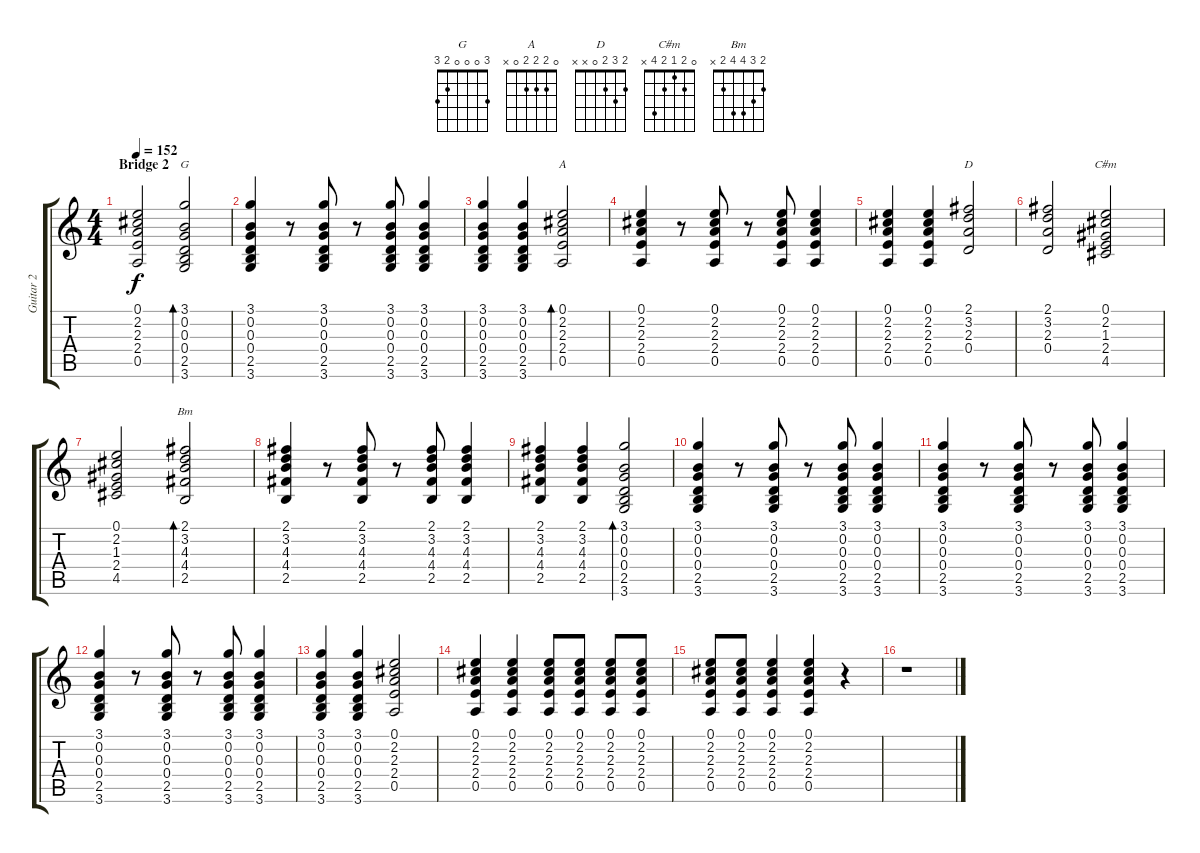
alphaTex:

\track ("Guitar 2" "Guitar 2") {instrument electricguitarclean}
\staff {score tabs}
\tuning (E4 B3 G3 D3 A2 E2) {hide}
\chord ("G" 3 0 0 0 2 3)
\chord ("A" 0 2 2 2 0 x)
\chord ("D" 2 3 2 0 x x)
\chord ("C#m" 0 2 1 2 4 x)
\chord ("Bm" 2 3 4 4 2 x)
\ts (4 4)
\section ("" "Bridge 2")
\tempo 152
\clef g2
\ks c
(0.1{t} 2.2{t} 2.3{t} 2.4{t} 0.5{t}).2{dy f} (3.1 0.2 0.3 0.4 2.5 3.6).2{bd 240 ch "G"} |
(3.1 0.2 0.3 0.4 2.5 3.6).4 r.8 (3.1 0.2 0.3 0.4 2.5 3.6).8 r.8 (3.1 0.2 0.3 0.4 2.5 3.6).8 (3.1 0.2 0.3 0.4 2.5 3.6).4 |
(3.1 0.2 0.3 0.4 2.5 3.6).4 (3.1 0.2 0.3 0.4 2.5 3.6).4 (0.1 2.2 2.3 2.4 0.5).2{bd 240 ch "A"} |
(0.1 2.2 2.3 2.4 0.5).4 r.8 (0.1 2.2 2.3 2.4 0.5).8 r.8 (0.1 2.2 2.3 2.4 0.5).8 (0.1 2.2 2.3 2.4 0.5).4 |
(0.1 2.2 2.3 2.4 0.5).4 (0.1 2.2 2.3 2.4 0.5).4 (2.1 3.2 2.3 0.4).2{ch "D"} |
(2.1 3.2 2.3 0.4).2 (0.1 2.2 1.3 2.4 4.5).2{ch "C#m"} |
(0.1 2.2 1.3 2.4 4.5).2 (2.1 3.2 4.3 4.4 2.5).2{bd 240 ch "Bm"} |
(2.1 3.2 4.3 4.4 2.5).4 r.8 (2.1 3.2 4.3 4.4 2.5).8 r.8 (2.1 3.2 4.3 4.4 2.5).8 (2.1 3.2 4.3 4.4 2.5).4 |
(2.1 3.2 4.3 4.4 2.5).4 (2.1 3.2 4.3 4.4 2.5).4 (3.1 0.2 0.3 0.4 2.5 3.6).2{bd 240} |
(3.1 0.2 0.3 0.4 2.5 3.6).4 r.8 (3.1 0.2 0.3 0.4 2.5 3.6).8 r.8 (3.1 0.2 0.3 0.4 2.5 3.6).8 (3.1 0.2 0.3 0.4 2.5 3.6).4 |
(3.1 0.2 0.3 0.4 2.5 3.6).4 r.8 (3.1 0.2 0.3 0.4 2.5 3.6).8 r.8 (3.1 0.2 0.3 0.4 2.5 3.6).8 (3.1 0.2 0.3 0.4 2.5 3.6).4 |
(3.1 0.2 0.3 0.4 2.5 3.6).4 r.8 (3.1 0.2 0.3 0.4 2.5 3.6).8 r.8 (3.1 0.2 0.3 0.4 2.5 3.6).8 (3.1 0.2 0.3 0.4 2.5 3.6).4 |
(3.1 0.2 0.3 0.4 2.5 3.6).4 (3.1 0.2 0.3 0.4 2.5 3.6).4 (0.1 2.2 2.3 2.4 0.5).2 |
(0.1 2.2 2.3 2.4 0.5).4 (0.1 2.2 2.3 2.4 0.5).4 (0.1 2.2 2.3 2.4 0.5).8 (0.1 2.2 2.3 2.4 0.5).8 (0.1 2.2 2.3 2.4 0.5).8 (0.1 2.2 2.3 2.4 0.5).8 |
(0.1 2.2 2.3 2.4 0.5).8 (0.1 2.2 2.3 2.4 0.5).8 (0.1 2.2 2.3 2.4 0.5).4 (0.1 2.2 2.3 2.4 0.5).4 r.4 |
r.1
